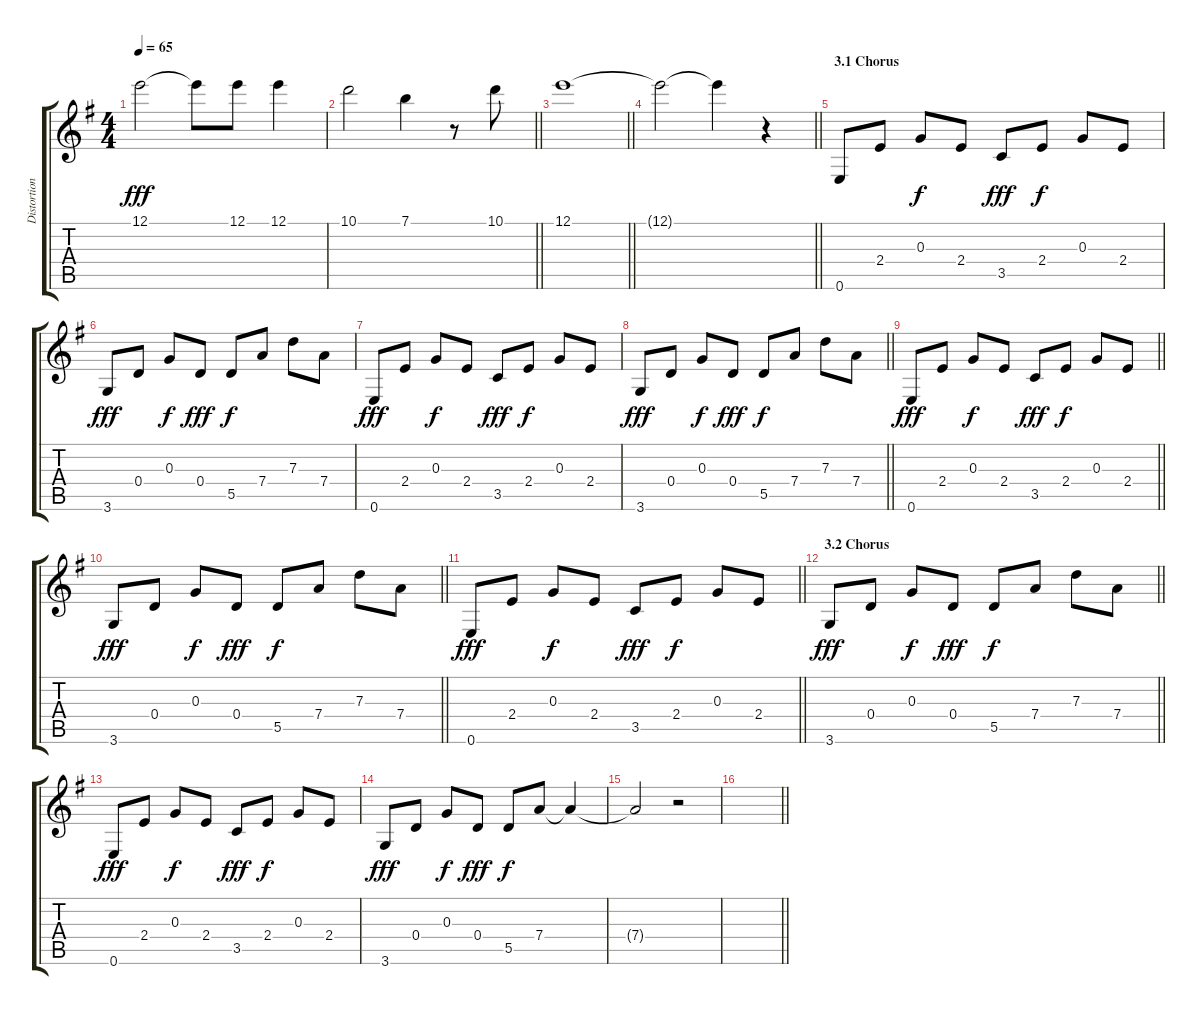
\track ("Distortion 1" "Distortion") {instrument distortionguitar}
\staff {score tabs}
\tuning (E4 B3 G3 D3 A2 E2) {hide}
\ts (4 4)
\tempo 65
\clef g2
\ks eminor
12.1.2{dy fff} 12.1{t}.8 12.1.8 12.1.4 |
\barLineRight lightlight
10.1.2 7.1.4 r.8 10.1.8 |
\barLineRight lightlight
12.1.1 |
\barLineRight lightlight
12.1{t}.2 12.1{t}.4 r.4 |
\section ("" "3.1 Chorus")
0.6.8 2.4.8 0.3.8{dy f} 2.4.8 3.5.8{dy fff} 2.4.8{dy f} 0.3.8 2.4.8 |
3.6.8{dy fff} 0.4.8 0.3.8{dy f} 0.4.8{dy fff} 5.5.8{dy f} 7.4.8 7.3.8 7.4.8 |
0.6.8{dy fff} 2.4.8 0.3.8{dy f} 2.4.8 3.5.8{dy fff} 2.4.8{dy f} 0.3.8 2.4.8 |
\barLineRight lightlight
3.6.8{dy fff} 0.4.8 0.3.8{dy f} 0.4.8{dy fff} 5.5.8{dy f} 7.4.8 7.3.8 7.4.8 |
\barLineRight lightlight
0.6.8{dy fff} 2.4.8 0.3.8{dy f} 2.4.8 3.5.8{dy fff} 2.4.8{dy f} 0.3.8 2.4.8 |
\barLineRight lightlight
3.6.8{dy fff} 0.4.8 0.3.8{dy f} 0.4.8{dy fff} 5.5.8{dy f} 7.4.8 7.3.8 7.4.8 |
\barLineRight lightlight
0.6.8{dy fff} 2.4.8 0.3.8{dy f} 2.4.8 3.5.8{dy fff} 2.4.8{dy f} 0.3.8 2.4.8 |
\section ("" "3.2 Chorus")
\barLineRight lightlight
3.6.8{dy fff} 0.4.8 0.3.8{dy f} 0.4.8{dy fff} 5.5.8{dy f} 7.4.8 7.3.8 7.4.8 |
0.6.8{dy fff} 2.4.8 0.3.8{dy f} 2.4.8 3.5.8{dy fff} 2.4.8{dy f} 0.3.8 2.4.8 |
3.6.8{dy fff} 0.4.8 0.3.8{dy f} 0.4.8{dy fff} 5.5.8{dy f} 7.4.8 7.4{t}.4 |
7.4{t}.2 r.2 |
\barLineRight lightlight
